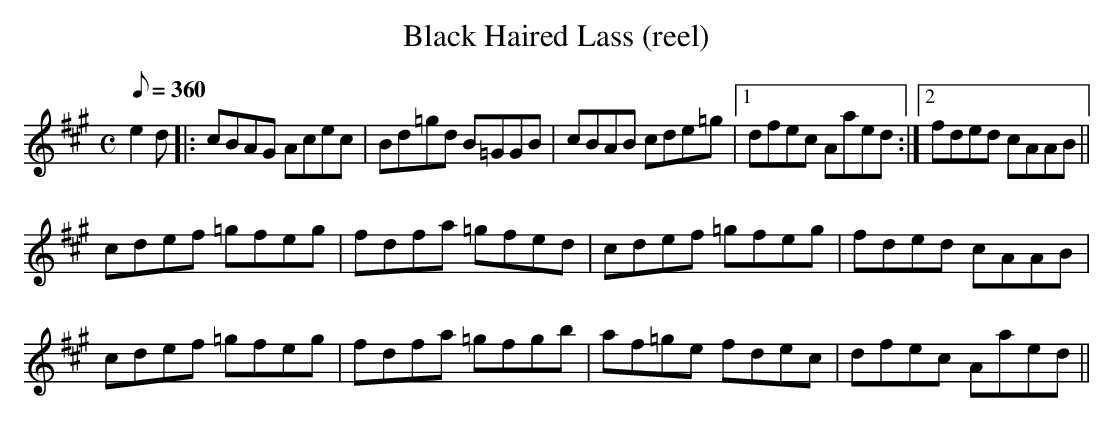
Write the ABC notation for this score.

X:1
T:Black Haired Lass (reel) % nf<bb
L:1/8
M:C
Q:360
K:A major
e2d|:cBAG Acec|Bd=gd B=GGB|cBAB cde=g|1 dfec Aaed:|2 fded cAAB||
cdef =gfeg|fdfa =gfed|cdef =gfeg|fded cAAB|
cdef =gfeg|fdfa =gfgb|af=ge fdec|dfec Aaed||
